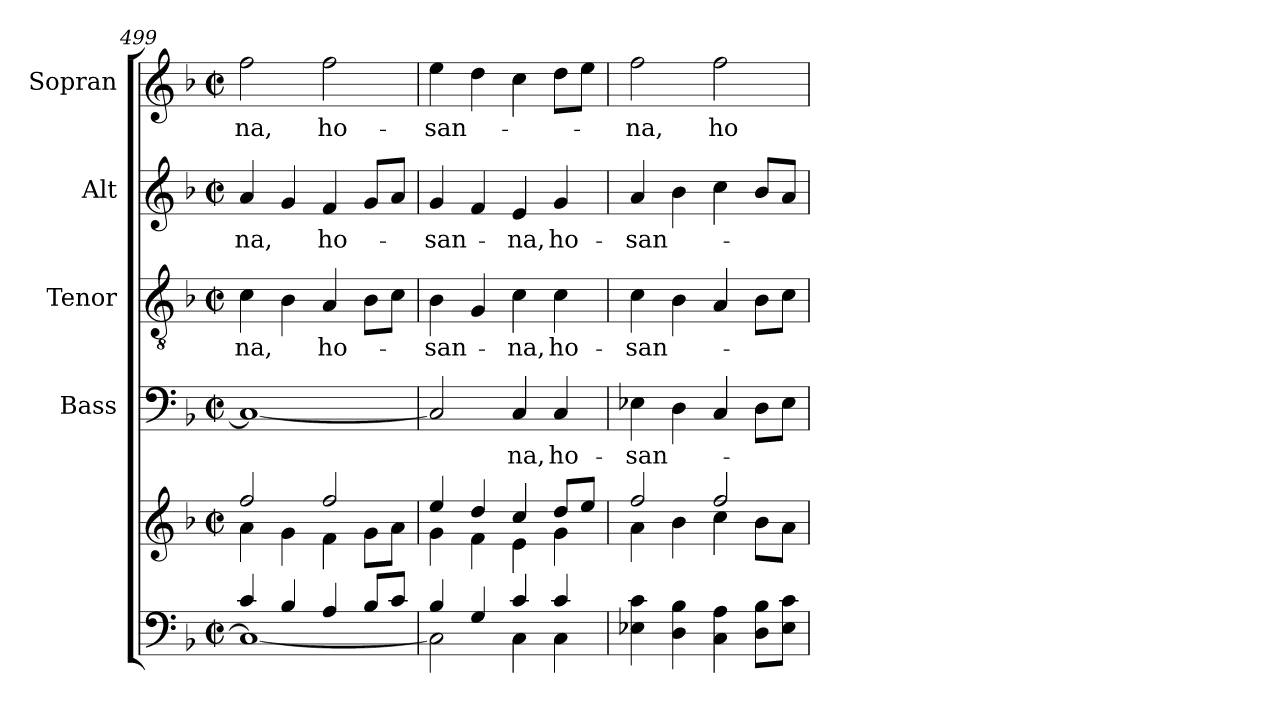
**kern	**kern	**kern	**text	**kern	**text	**kern	**text	**kern	**text
*part5	*part5	*part4	*part4	*part3	*part3	*part2	*part2	*part1	*part1
*staff6	*staff5	*staff4	*staff4	*staff3	*staff3	*staff2	*staff2	*staff1	*staff1
*	*	*I"Bass	*	*I"Tenor	*	*I"Alt	*	*I"Sopran	*
*	*	*I'B.	*	*I'T.	*	*I'A.	*	*I'S.	*
*clefF4	*clefG2	*clefF4	*	*clefGv2	*	*clefG2	*	*clefG2	*
*k[b-]	*k[b-]	*k[b-]	*	*k[b-]	*	*k[b-]	*	*k[b-]	*
*F:	*F:	*F:	*	*F:	*	*F:	*	*F:	*
*M2/2	*M2/2	*M2/2	*	*M2/2	*	*M2/2	*	*M2/2	*
*met(c|)	*met(c|)	*met(c|)	*	*met(c|)	*	*met(c|)	*	*met(c|)	*
=499	=499	=499	=499	=499	=499	=499	=499	=499	=499
*^	*^	*	*	*	*	*	*	*	*
!	!	!	!	!	!	!	!LO:LY:b	!	!LO:LY:b	!	!LO:LY:b
4c/	1C_	2ff/	4a\	1C_	.	4c\	-na,	4a/	-na,	2ff\	-na,
4B-/	.	.	4g\	.	.	4B-\	.	4g/	.	.	.
!	!	!	!	!	!	!	!LO:LY:b	!	!LO:LY:b	!	!LO:LY:b
4A/	.	2ff/	4f\	.	.	4A/	ho-	4f/	ho-	2ff\	ho-
8B-/L	.	.	8g\L	.	.	8B-\L	.	8g/L	.	.	.
8c/J	.	.	8a\J	.	.	8c\J	.	8a/J	.	.	.
!!LO:PB:g=z
=500	=500	=500	=500	=500	=500	=500	=500	=500	=500	=500	=500
!	!	!	!	!	!	!	!LO:LY:b	!	!LO:LY:b	!	!LO:LY:b
4B-/	2C\]	4ee/	4g\	2C/]	.	4B-\	-san-	4g/	-san-	4ee\	-san-
4G/	.	4dd/	4f\	.	.	4G/	.	4f/	.	4dd\	.
!	!	!	!	!	!LO:LY:b	!	!LO:LY:b	!	!LO:LY:b	!	!
4c/	4C\	4cc/	4e\	4C/	-na,	4c\	-na,	4e/	-na,	4cc\	.
!	!	!	!	!	!LO:LY:b	!	!LO:LY:b	!	!LO:LY:b	!	!
4c/	4C\	8dd/L	4g\	4C/	ho-	4c\	ho-	4g/	ho-	8dd\L	.
.	.	8ee/J	.	.	.	.	.	.	.	8ee\J	.
*v	*v	*	*	*	*	*	*	*	*	*	*
=501	=501	=501	=501	=501	=501	=501	=501	=501	=501	=501
!	!	!	!	!LO:LY:b	!	!LO:LY:b	!	!LO:LY:b	!	!LO:LY:b
4E-X\ 4c\	2ff/	4a\	4E-X\	-san-	4c\	-san-	4a/	-san-	2ff\	-na,
4D\ 4B-\	.	4b-\	4D\	.	4B-\	.	4b-\	.	.	.
!	!	!	!	!	!	!	!	!	!	!LO:LY:b
4C\ 4A\	2ff/	4cc\	4C/	.	4A/	.	4cc\	.	2ff\	ho-
8D\ 8B-\L	.	8b-\L	8D\L	.	8B-\L	.	8b-/L	.	.	.
8E-\ 8c\J	.	8a\J	8E-\J	.	8c\J	.	8a/J	.	.	.
*	*v	*v	*	*	*	*	*	*	*	*
=	=	=	=	=	=	=	=	=	=
*-	*-	*-	*-	*-	*-	*-	*-	*-	*-
